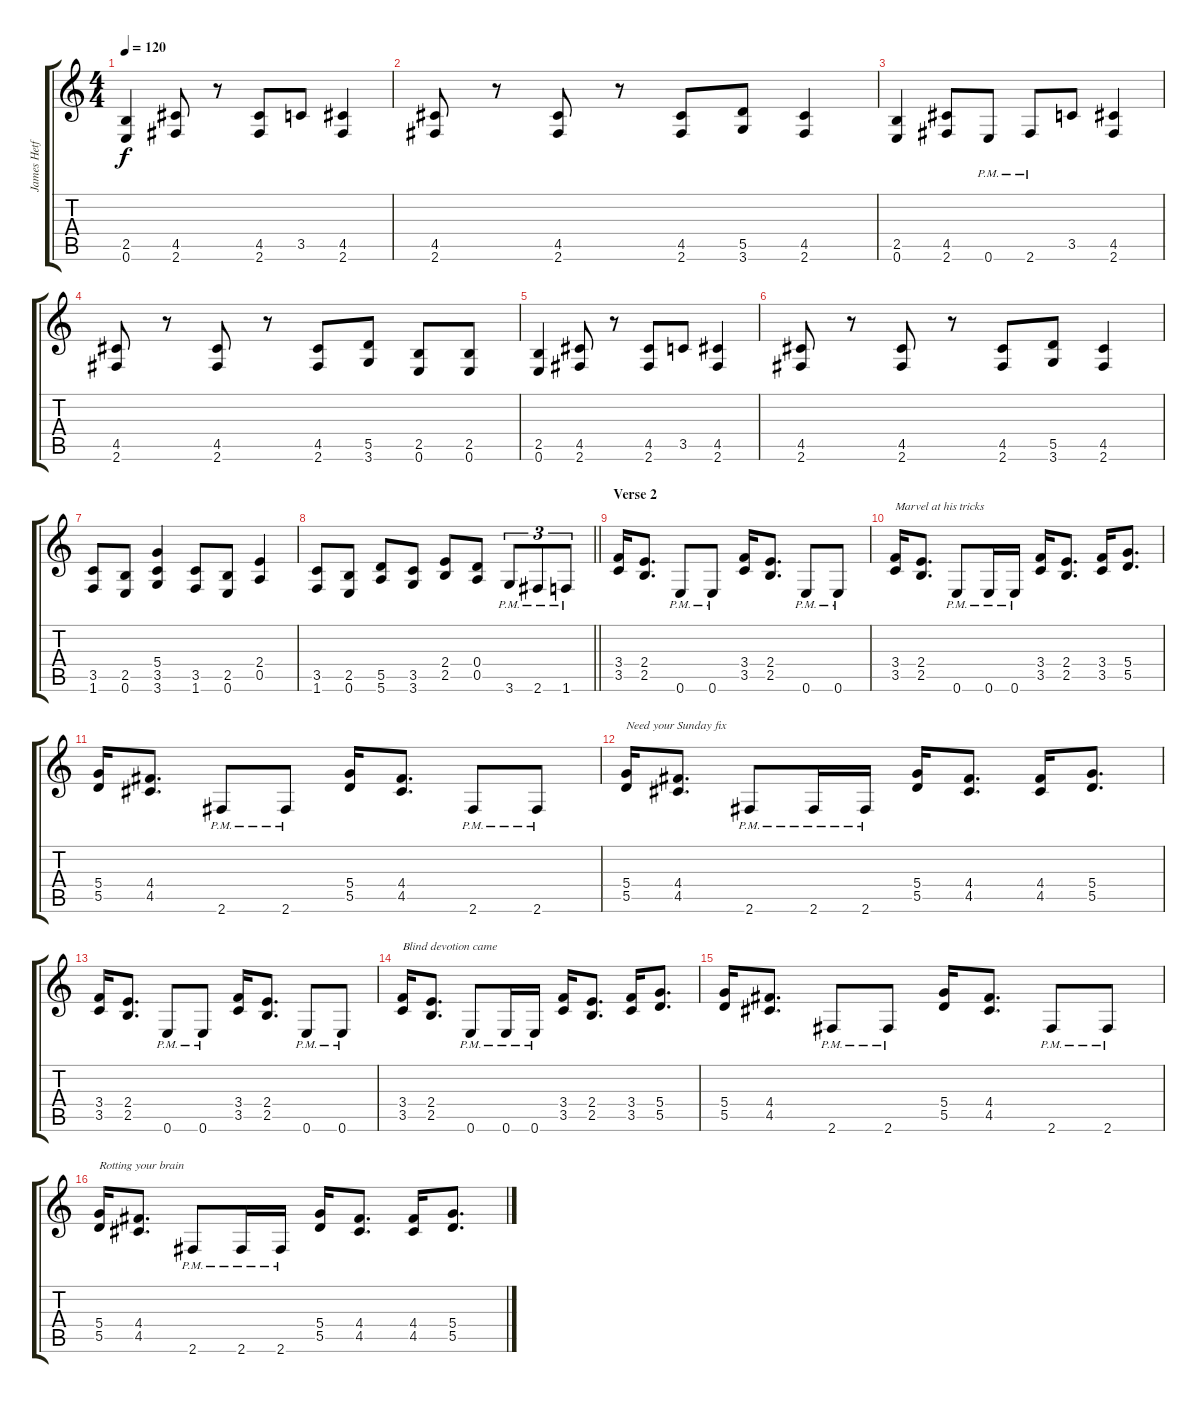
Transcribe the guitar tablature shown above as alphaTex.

\track ("James Hetfield Rhythm" "James Hetf") {instrument distortionguitar}
\staff {score tabs}
\tuning (E4 B3 G3 D3 A2 E2) {hide}
\ts (4 4)
\tempo 120
\clef g2
\ks c
(2.5 0.6).4{dy f} (4.5 2.6).8 r.8 (4.5 2.6).8 3.5.8 (4.5 2.6).4 |
(4.5 2.6).8 r.8 (4.5 2.6).8 r.8 (4.5 2.6).8 (5.5 3.6).8 (4.5 2.6).4 |
(2.5 0.6).4 (4.5 2.6).8 0.6{pm}.8 2.6{pm}.8 3.5.8 (4.5 2.6).4 |
(4.5 2.6).8 r.8 (4.5 2.6).8 r.8 (4.5 2.6).8 (5.5 3.6).8 (2.5 0.6).8 (2.5 0.6).8 |
(2.5 0.6).4 (4.5 2.6).8 r.8 (4.5 2.6).8 3.5.8 (4.5 2.6).4 |
(4.5 2.6).8 r.8 (4.5 2.6).8 r.8 (4.5 2.6).8 (5.5 3.6).8 (4.5 2.6).4 |
(3.5 1.6).8 (2.5 0.6).8 (5.4 3.5 3.6).4 (3.5 1.6).8 (2.5 0.6).8 (2.4 0.5).4 |
\barLineRight lightlight
(3.5 1.6).8 (2.5 0.6).8 (5.5 5.6).8 (3.5 3.6).8 (2.4 2.5).8 (0.4 0.5).8 3.6{pm}.8{tu (3 2)} 2.6{pm}.8{tu (3 2)} 1.6{pm}.8{tu (3 2)} |
\section ("" "Verse 2")
(3.4 3.5).16 (2.4 2.5).8{d} 0.6{pm}.8 0.6{pm}.8 (3.4 3.5).16 (2.4 2.5).8{d} 0.6{pm}.8 0.6{pm}.8 |
(3.4 3.5).16{txt "Marvel at his tricks"} (2.4 2.5).8{d} 0.6{pm}.8 0.6{pm}.16 0.6{pm}.16 (3.4 3.5).16 (2.4 2.5).8{d} (3.4 3.5).16 (5.4 5.5).8{d} |
(5.4 5.5).16 (4.4 4.5).8{d} 2.6{pm}.8 2.6{pm}.8 (5.4 5.5).16 (4.4 4.5).8{d} 2.6{pm}.8 2.6{pm}.8 |
(5.4 5.5).16{txt "Need your Sunday fix"} (4.4 4.5).8{d} 2.6{pm}.8 2.6{pm}.16 2.6{pm}.16 (5.4 5.5).16 (4.4 4.5).8{d} (4.4 4.5).16 (5.4 5.5).8{d} |
(3.4 3.5).16 (2.4 2.5).8{d} 0.6{pm}.8 0.6{pm}.8 (3.4 3.5).16 (2.4 2.5).8{d} 0.6{pm}.8 0.6{pm}.8 |
(3.4 3.5).16{txt "Blind devotion came"} (2.4 2.5).8{d} 0.6{pm}.8 0.6{pm}.16 0.6{pm}.16 (3.4 3.5).16 (2.4 2.5).8{d} (3.4 3.5).16 (5.4 5.5).8{d} |
(5.4 5.5).16 (4.4 4.5).8{d} 2.6{pm}.8 2.6{pm}.8 (5.4 5.5).16 (4.4 4.5).8{d} 2.6{pm}.8 2.6{pm}.8 |
(5.4 5.5).16{txt "Rotting your brain"} (4.4 4.5).8{d} 2.6{pm}.8 2.6{pm}.16 2.6{pm}.16 (5.4 5.5).16 (4.4 4.5).8{d} (4.4 4.5).16 (5.4 5.5).8{d}
